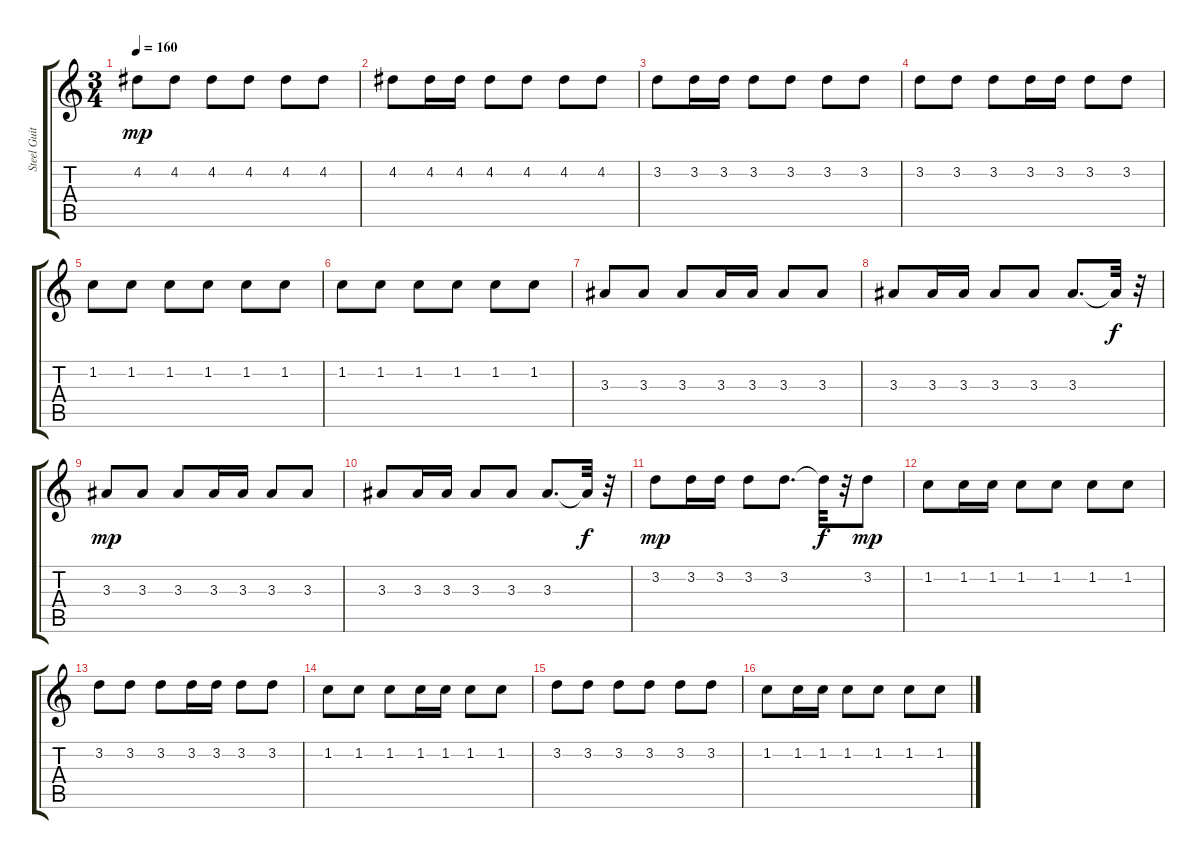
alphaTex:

\track ("Steel Guitar Low" "Steel Guit") {instrument acousticguitarsteel}
\staff {score tabs}
\tuning (E4 B3 G3 D3 A2 E2) {hide}
\ts (3 4)
\tempo 160
\clef g2
\ks c
4.2.8{dy mp} 4.2.8 4.2.8 4.2.8 4.2.8 4.2.8 |
4.2.8 4.2.16 4.2.16 4.2.8 4.2.8 4.2.8 4.2.8 |
3.2.8 3.2.16 3.2.16 3.2.8 3.2.8 3.2.8 3.2.8 |
3.2.8 3.2.8 3.2.8 3.2.16 3.2.16 3.2.8 3.2.8 |
1.2.8 1.2.8 1.2.8 1.2.8 1.2.8 1.2.8 |
1.2.8 1.2.8 1.2.8 1.2.8 1.2.8 1.2.8 |
3.3.8 3.3.8 3.3.8 3.3.16 3.3.16 3.3.8 3.3.8 |
3.3.8 3.3.16 3.3.16 3.3.8 3.3.8 3.3.8{d} 3.3{t}.32{dy f} r.32 |
3.3.8{dy mp} 3.3.8 3.3.8 3.3.16 3.3.16 3.3.8 3.3.8 |
3.3.8 3.3.16 3.3.16 3.3.8 3.3.8 3.3.8{d} 3.3{t}.32{dy f} r.32 |
3.2.8{dy mp} 3.2.16 3.2.16 3.2.8 3.2.8{d} 3.2{t}.32{dy f} r.32 3.2.8{dy mp} |
1.2.8 1.2.16 1.2.16 1.2.8 1.2.8 1.2.8 1.2.8 |
3.2.8 3.2.8 3.2.8 3.2.16 3.2.16 3.2.8 3.2.8 |
1.2.8 1.2.8 1.2.8 1.2.16 1.2.16 1.2.8 1.2.8 |
3.2.8 3.2.8 3.2.8 3.2.8 3.2.8 3.2.8 |
1.2.8 1.2.16 1.2.16 1.2.8 1.2.8 1.2.8 1.2.8
